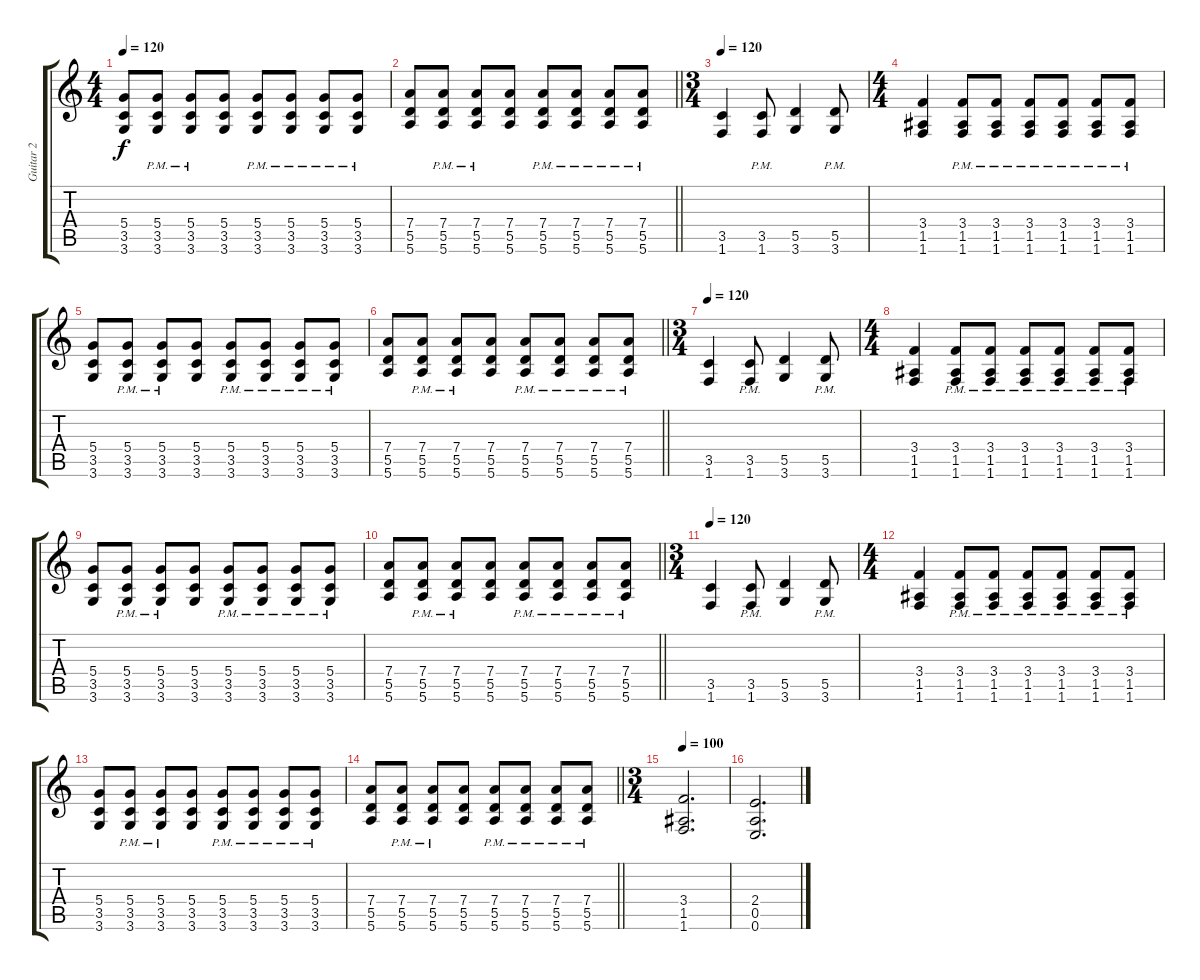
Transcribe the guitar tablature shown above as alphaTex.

\track ("Guitar 2" "Guitar 2") {instrument overdrivenguitar}
\staff {score tabs}
\tuning (E4 B3 G3 D3 A2 E2) {hide}
\ts (4 4)
\tempo 120
\clef g2
\ks c
(5.4 3.5 3.6).8{dy f} (5.4{pm} 3.5{pm} 3.6{pm}).8 (5.4{pm} 3.5{pm} 3.6{pm}).8 (5.4 3.5 3.6).8 (5.4{pm} 3.5{pm} 3.6{pm}).8 (5.4{pm} 3.5{pm} 3.6{pm}).8 (5.4{pm} 3.5{pm} 3.6{pm}).8 (5.4{pm} 3.5{pm} 3.6{pm}).8 |
\barLineRight lightlight
(7.4 5.5 5.6).8 (7.4{pm} 5.5{pm} 5.6{pm}).8 (7.4{pm} 5.5{pm} 5.6{pm}).8 (7.4 5.5 5.6).8 (7.4{pm} 5.5{pm} 5.6{pm}).8 (7.4{pm} 5.5{pm} 5.6{pm}).8 (7.4{pm} 5.5{pm} 5.6{pm}).8 (7.4{pm} 5.5{pm} 5.6).8 |
\ts (3 4)
\tempo 120
(3.5 1.6).4 (3.5{pm} 1.6{pm}).8 (5.5 3.6).4 (5.5{pm} 3.6{pm}).8 |
\ts (4 4)
(3.4 1.5 1.6).4 (3.4{pm} 1.5{pm} 1.6{pm}).8 (3.4{pm} 1.5{pm} 1.6{pm}).8 (3.4{pm} 1.5{pm} 1.6{pm}).8 (3.4{pm} 1.5{pm} 1.6{pm}).8 (3.4{pm} 1.5{pm} 1.6{pm}).8 (3.4{pm} 1.5{pm} 1.6{pm}).8 |
(5.4 3.5 3.6).8 (5.4{pm} 3.5{pm} 3.6{pm}).8 (5.4{pm} 3.5{pm} 3.6{pm}).8 (5.4 3.5 3.6).8 (5.4{pm} 3.5{pm} 3.6{pm}).8 (5.4{pm} 3.5{pm} 3.6{pm}).8 (5.4{pm} 3.5{pm} 3.6{pm}).8 (5.4{pm} 3.5{pm} 3.6{pm}).8 |
\barLineRight lightlight
(7.4 5.5 5.6).8 (7.4{pm} 5.5{pm} 5.6{pm}).8 (7.4{pm} 5.5{pm} 5.6{pm}).8 (7.4 5.5 5.6).8 (7.4{pm} 5.5{pm} 5.6{pm}).8 (7.4{pm} 5.5{pm} 5.6{pm}).8 (7.4{pm} 5.5{pm} 5.6{pm}).8 (7.4{pm} 5.5{pm} 5.6).8 |
\ts (3 4)
\tempo 120
(3.5 1.6).4 (3.5{pm} 1.6{pm}).8 (5.5 3.6).4 (5.5{pm} 3.6{pm}).8 |
\ts (4 4)
(3.4 1.5 1.6).4 (3.4{pm} 1.5{pm} 1.6{pm}).8 (3.4{pm} 1.5{pm} 1.6{pm}).8 (3.4{pm} 1.5{pm} 1.6{pm}).8 (3.4{pm} 1.5{pm} 1.6{pm}).8 (3.4{pm} 1.5{pm} 1.6{pm}).8 (3.4{pm} 1.5{pm} 1.6{pm}).8 |
(5.4 3.5 3.6).8 (5.4{pm} 3.5{pm} 3.6{pm}).8 (5.4{pm} 3.5{pm} 3.6{pm}).8 (5.4 3.5 3.6).8 (5.4{pm} 3.5{pm} 3.6{pm}).8 (5.4{pm} 3.5{pm} 3.6{pm}).8 (5.4{pm} 3.5{pm} 3.6{pm}).8 (5.4{pm} 3.5{pm} 3.6{pm}).8 |
\barLineRight lightlight
(7.4 5.5 5.6).8 (7.4{pm} 5.5{pm} 5.6{pm}).8 (7.4{pm} 5.5{pm} 5.6{pm}).8 (7.4 5.5 5.6).8 (7.4{pm} 5.5{pm} 5.6{pm}).8 (7.4{pm} 5.5{pm} 5.6{pm}).8 (7.4{pm} 5.5{pm} 5.6{pm}).8 (7.4{pm} 5.5{pm} 5.6).8 |
\ts (3 4)
\tempo 120
(3.5 1.6).4 (3.5{pm} 1.6{pm}).8 (5.5 3.6).4 (5.5{pm} 3.6{pm}).8 |
\ts (4 4)
(3.4 1.5 1.6).4 (3.4{pm} 1.5{pm} 1.6{pm}).8 (3.4{pm} 1.5{pm} 1.6{pm}).8 (3.4{pm} 1.5{pm} 1.6{pm}).8 (3.4{pm} 1.5{pm} 1.6{pm}).8 (3.4{pm} 1.5{pm} 1.6{pm}).8 (3.4{pm} 1.5{pm} 1.6{pm}).8 |
(5.4 3.5 3.6).8 (5.4{pm} 3.5{pm} 3.6{pm}).8 (5.4{pm} 3.5{pm} 3.6{pm}).8 (5.4 3.5 3.6).8 (5.4{pm} 3.5{pm} 3.6{pm}).8 (5.4{pm} 3.5{pm} 3.6{pm}).8 (5.4{pm} 3.5{pm} 3.6{pm}).8 (5.4{pm} 3.5{pm} 3.6{pm}).8 |
\barLineRight lightlight
(7.4 5.5 5.6).8 (7.4{pm} 5.5{pm} 5.6{pm}).8 (7.4{pm} 5.5{pm} 5.6{pm}).8 (7.4 5.5 5.6).8 (7.4{pm} 5.5{pm} 5.6{pm}).8 (7.4{pm} 5.5{pm} 5.6{pm}).8 (7.4{pm} 5.5{pm} 5.6{pm}).8 (7.4{pm} 5.5{pm} 5.6).8 |
\ts (3 4)
\tempo 100
(3.4 1.5 1.6).2{d} |
(2.4 0.5 0.6).2{d}
